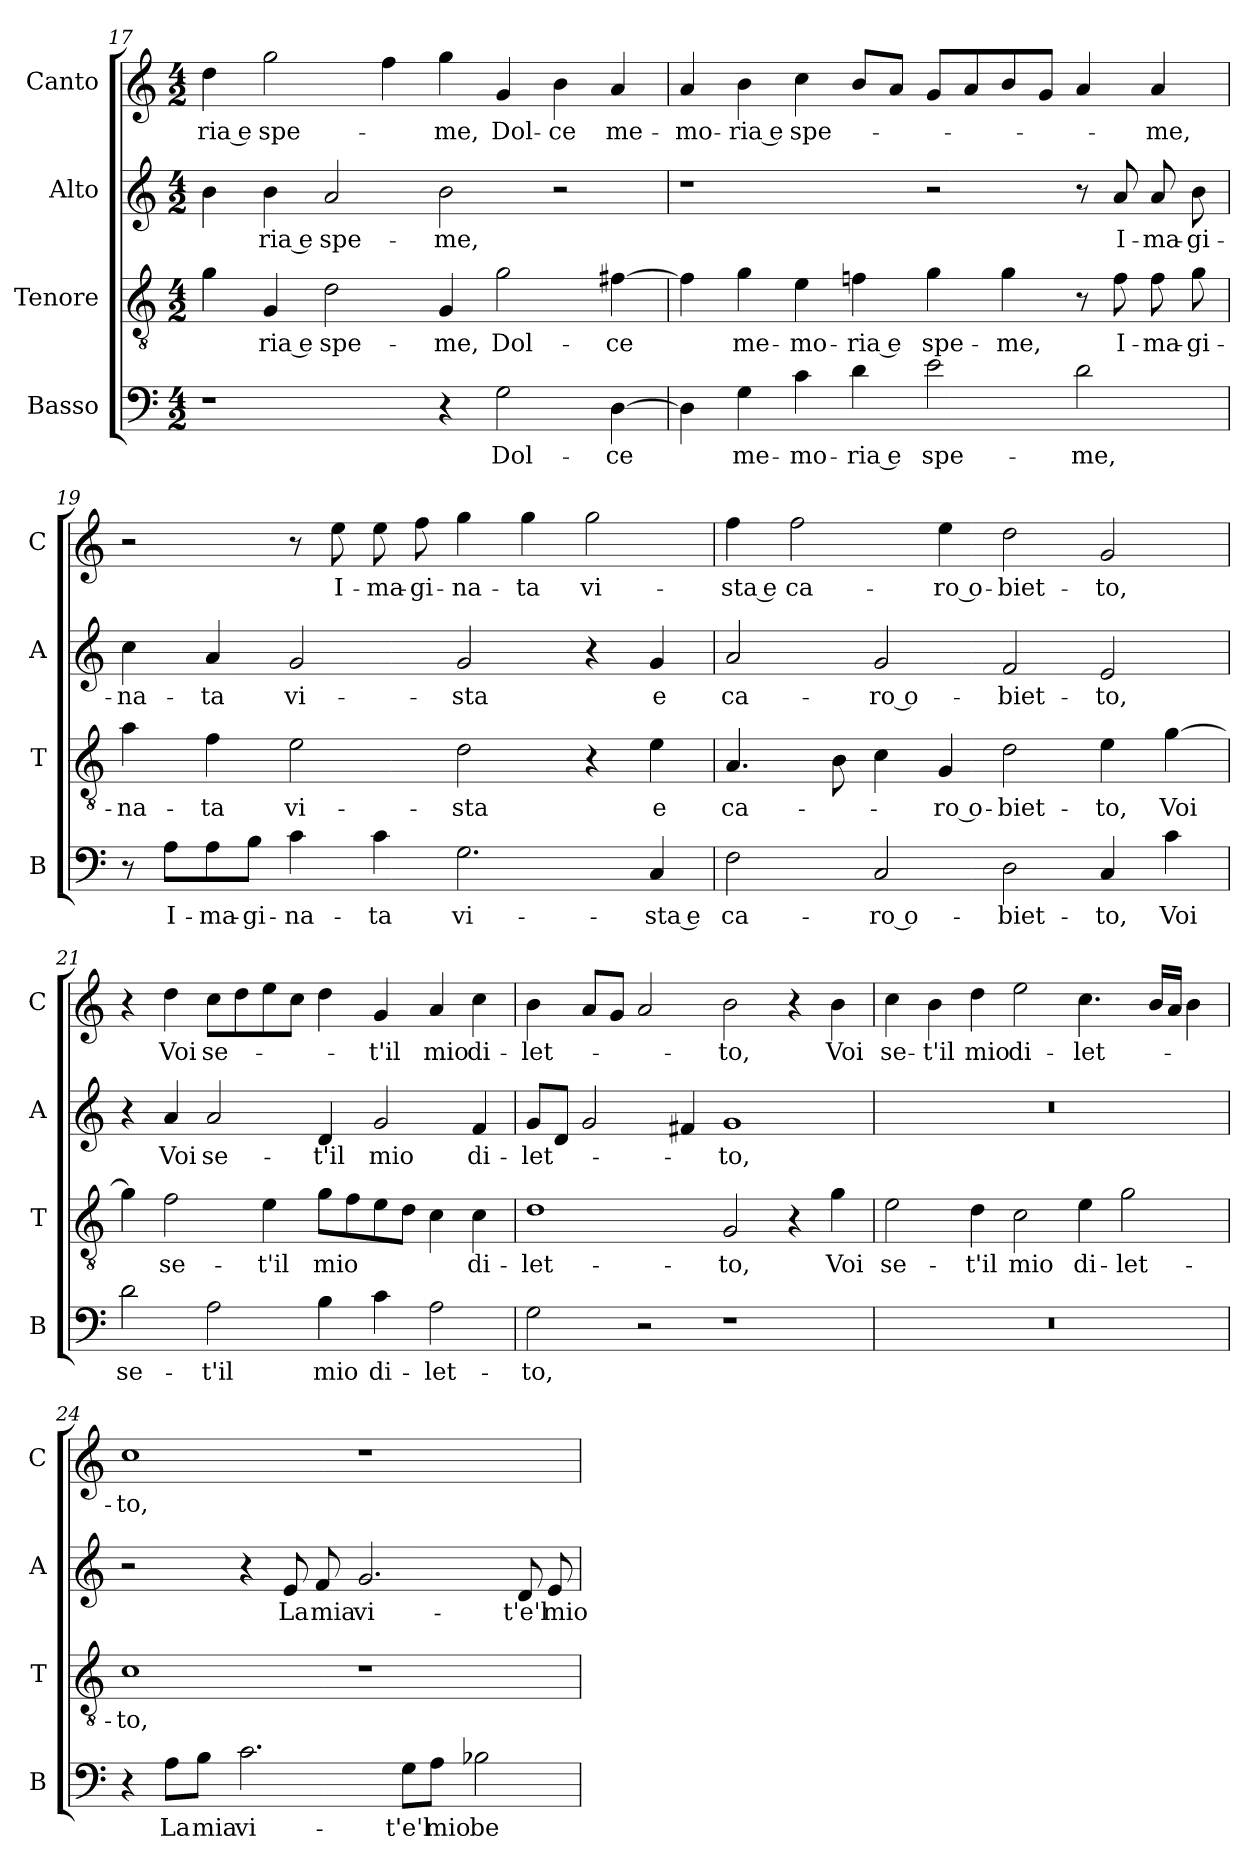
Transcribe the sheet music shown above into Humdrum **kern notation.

**kern	**text	**kern	**text	**kern	**text	**kern	**text
*part4	*part4	*part3	*part3	*part2	*part2	*part1	*part1
*staff4	*staff4	*staff3	*staff3	*staff2	*staff2	*staff1	*staff1
*I"Basso	*	*I"Tenore	*	*I"Alto	*	*I"Canto	*
*I'B	*	*I'T	*	*I'A	*	*I'C	*
*clefF4	*	*clefGv2	*	*clefG2	*	*clefG2	*
*k[]	*	*k[]	*	*k[]	*	*k[]	*
*C:	*	*C:	*	*C:	*	*C:	*
*M4/2	*	*M4/2	*	*M4/2	*	*M4/2	*
=17	=17	=17	=17	=17	=17	=17	=17
1r	.	4g	.	4b	.	4dd	-ria e
.	.	4G	-ria e	4b	-ria e	2gg	spe-
.	.	2d	spe-	2a	spe-	.	.
.	.	.	.	.	.	4ff	.
4r	.	4G	-me,	2b	-me,	4gg	-me,
2G	Dol-	2g	Dol-	.	.	4g	Dol-
.	.	.	.	2r	.	4b	-ce
[4D	-ce	[4f#X	-ce	.	.	4a	me-
=18	=18	=18	=18	=18	=18	=18	=18
4D]	.	4f#]	.	1r	.	4a	-mo-
4G	me-	4g	me-	.	.	4b	-ria e
4c	-mo-	4e	-mo-	.	.	4cc	spe-
4d	-ria e	4fn	-ria e	.	.	8bL	.
.	.	.	.	.	.	8aJ	.
2e	spe-	4g	spe-	2r	.	8gL	.
.	.	.	.	.	.	8a	.
.	.	4g	-me,	.	.	8b	.
.	.	.	.	.	.	8gJ	.
2d	-me,	8r	.	8r	.	4a	.
.	.	8f	I-	8a	I-	.	.
.	.	8f	-ma-	8a	-ma-	4a	-me,
.	.	8g	-gi-	8b	-gi-	.	.
=19	=19	=19	=19	=19	=19	=19	=19
8r	.	4a	-na-	4cc	-na-	2r	.
8A\L	I-	.	.	.	.	.	.
8A\	-ma-	4f	-ta	4a	-ta	.	.
8B\J	-gi-	.	.	.	.	.	.
4c	-na-	2e	vi-	2g	vi-	8r	.
.	.	.	.	.	.	8ee	I-
4c	-ta	.	.	.	.	8ee	-ma-
.	.	.	.	.	.	8ff	-gi-
2.G	vi-	2d	-sta	2g	-sta	4gg	-na-
.	.	.	.	.	.	4gg	-ta
.	.	4r	.	4r	.	2gg	vi-
4C	-sta e	4e	e	4g	e	.	.
=20	=20	=20	=20	=20	=20	=20	=20
2F	ca-	4.A	ca-	2a	ca-	4ff	-sta e
.	.	.	.	.	.	2ff	ca-
.	.	8B	.	.	.	.	.
2C	-ro o-	4c	.	2g	-ro o-	.	.
.	.	4G	-ro o-	.	.	4ee	-ro o-
2D	-biet-	2d	-biet-	2f	-biet-	2dd	-biet-
4C	-to,	4e	-to,	2e	-to,	2g	-to,
4c	Voi	[4g	Voi	.	.	.	.
=21	=21	=21	=21	=21	=21	=21	=21
2d	se-	4g]	.	4r	.	4r	.
.	.	2f	se-	4a	Voi	4dd	Voi
2A	-t'il	.	.	2a	se-	8ccL	se-
.	.	.	.	.	.	8dd	.
.	.	4e	-t'il	.	.	8ee	.
.	.	.	.	.	.	8ccJ	.
4B	mio	8gL	mio	4d	-t'il	4dd	.
.	.	8f	.	.	.	.	.
4c	di-	8e	.	2g	mio	4g	-t'il
.	.	8dJ	.	.	.	.	.
2A	-let-	4c	.	.	.	4a	mio
.	.	4c	di-	4f	di-	4cc	di-
=22	=22	=22	=22	=22	=22	=22	=22
2G	-to,	1d	-let-	8gL	-let-	4b	-let-
.	.	.	.	8dJ	.	.	.
.	.	.	.	2g	.	8aL	.
.	.	.	.	.	.	8gJ	.
2r	.	.	.	.	.	2a	.
.	.	.	.	4f#X	.	.	.
1r	.	2G	-to,	1g	-to,	2b	-to,
.	.	4r	.	.	.	4r	.
.	.	4g	Voi	.	.	4b	Voi
=23	=23	=23	=23	=23	=23	=23	=23
0r	.	2e	se-	0r	.	4cc	se-
.	.	.	.	.	.	4b	-t'il
.	.	4d	-t'il	.	.	4dd	mio
.	.	2c	mio	.	.	2ee	di-
.	.	4e	di-	.	.	4.cc	-let-
.	.	2g	-let-	.	.	.	.
.	.	.	.	.	.	16bLL	.
.	.	.	.	.	.	16aJJ	.
.	.	.	.	.	.	4b	.
=24	=24	=24	=24	=24	=24	=24	=24
4r	.	1c	-to,	2r	.	1cc	-to,
8A\L	La	.	.	.	.	.	.
8B\J	mia	.	.	.	.	.	.
2.c	vi-	.	.	4r	.	.	.
.	.	.	.	8e	La	.	.
.	.	.	.	8f	mia	.	.
.	.	1r	.	2.g	vi-	1r	.
8G\L	-t'e'l	.	.	.	.	.	.
8A\J	mio	.	.	.	.	.	.
2B-X	be-	.	.	.	.	.	.
.	.	.	.	8d	-t'e'l	.	.
.	.	.	.	8e	mio	.	.
=	=	=	=	=	=	=	=
*-	*-	*-	*-	*-	*-	*-	*-
